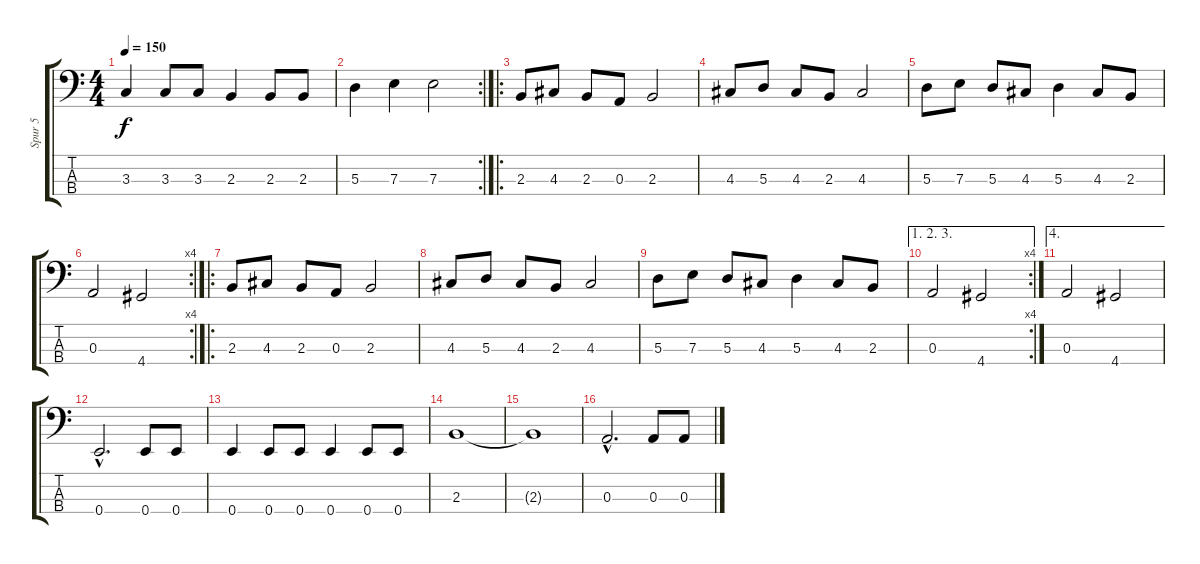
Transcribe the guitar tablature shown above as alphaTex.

\track ("Spur 5" "Spur 5") {instrument electricbassfinger}
\staff {score tabs}
\tuning (G2 D2 A1 E1) {hide}
\ts (4 4)
\tempo 150
\clef f4
\ks c
3.3.4{dy f} 3.3.8 3.3.8 2.3.4 2.3.8 2.3.8 |
\rc 2
5.3.4 7.3.4 7.3.2 |
\ro
2.3.8 4.3.8 2.3.8 0.3.8 2.3.2 |
4.3.8 5.3.8 4.3.8 2.3.8 4.3.2 |
5.3.8 7.3.8 5.3.8 4.3.8 5.3.4 4.3.8 2.3.8 |
\rc 4
0.3.2 4.4.2 |
\ro
2.3.8 4.3.8 2.3.8 0.3.8 2.3.2 |
4.3.8 5.3.8 4.3.8 2.3.8 4.3.2 |
5.3.8 7.3.8 5.3.8 4.3.8 5.3.4 4.3.8 2.3.8 |
\ae (1 2 3)
\rc 4
0.3.2 4.4.2 |
\ae 4
0.3.2 4.4.2 |
0.4{hac}.2{d} 0.4.8 0.4.8 |
0.4.4 0.4.8 0.4.8 0.4.4 0.4.8 0.4.8 |
2.3.1 |
2.3{t}.1 |
0.3{hac}.2{d} 0.3.8 0.3.8
